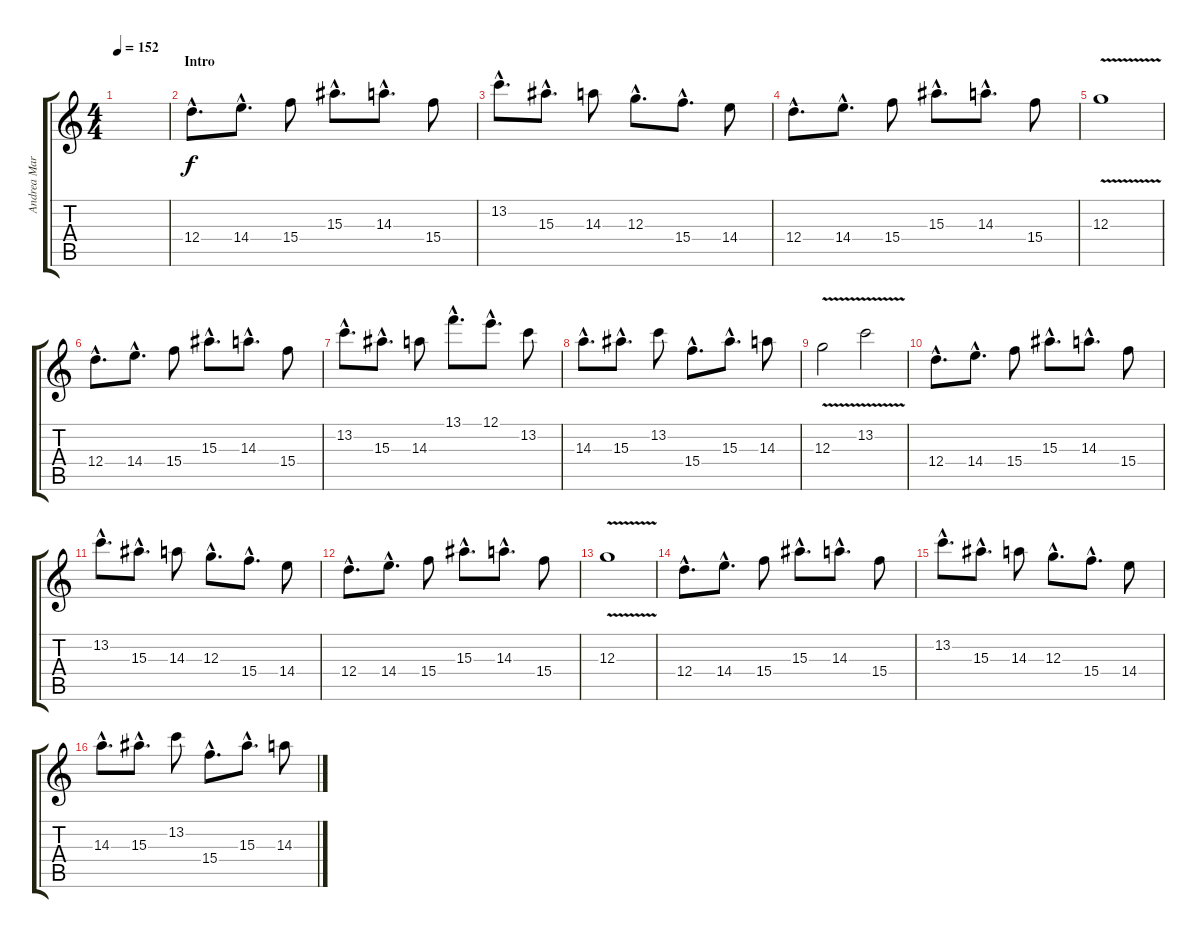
\track ("Andrea Martongelli" "Andrea Mar") {instrument overdrivenguitar}
\staff {score tabs}
\tuning (E4 B3 G3 D3 A2 E2) {hide}
\ts (4 4)
\tempo 152
\clef g2
\ks c
|
\section ("" "Intro")
12.4{hac}.8{d} 14.4{hac}.8{d} 15.4.8 15.3{hac}.8{d} 14.3{hac}.8{d} 15.4.8 |
13.2{hac}.8{d} 15.3{hac}.8{d} 14.3.8 12.3{hac}.8{d} 15.4{hac}.8{d} 14.4.8 |
12.4{hac}.8{d} 14.4{hac}.8{d} 15.4.8 15.3{hac}.8{d} 14.3{hac}.8{d} 15.4.8 |
12.3{v}.1 |
12.4{hac}.8{d} 14.4{hac}.8{d} 15.4.8 15.3{hac}.8{d} 14.3{hac}.8{d} 15.4.8 |
13.2{hac}.8{d} 15.3{hac}.8{d} 14.3.8 13.1{hac}.8{d} 12.1{hac}.8{d} 13.2.8 |
14.3{hac}.8{d} 15.3{hac}.8{d} 13.2.8 15.4{hac}.8{d} 15.3{hac}.8{d} 14.3.8 |
12.3{v}.2 13.2{v}.2 |
12.4{hac}.8{d} 14.4{hac}.8{d} 15.4.8 15.3{hac}.8{d} 14.3{hac}.8{d} 15.4.8 |
13.2{hac}.8{d} 15.3{hac}.8{d} 14.3.8 12.3{hac}.8{d} 15.4{hac}.8{d} 14.4.8 |
12.4{hac}.8{d} 14.4{hac}.8{d} 15.4.8 15.3{hac}.8{d} 14.3{hac}.8{d} 15.4.8 |
12.3{v}.1 |
12.4{hac}.8{d} 14.4{hac}.8{d} 15.4.8 15.3{hac}.8{d} 14.3{hac}.8{d} 15.4.8 |
13.2{hac}.8{d} 15.3{hac}.8{d} 14.3.8 12.3{hac}.8{d} 15.4{hac}.8{d} 14.4.8 |
14.3{hac}.8{d} 15.3{hac}.8{d} 13.2.8 15.4{hac}.8{d} 15.3{hac}.8{d} 14.3.8
